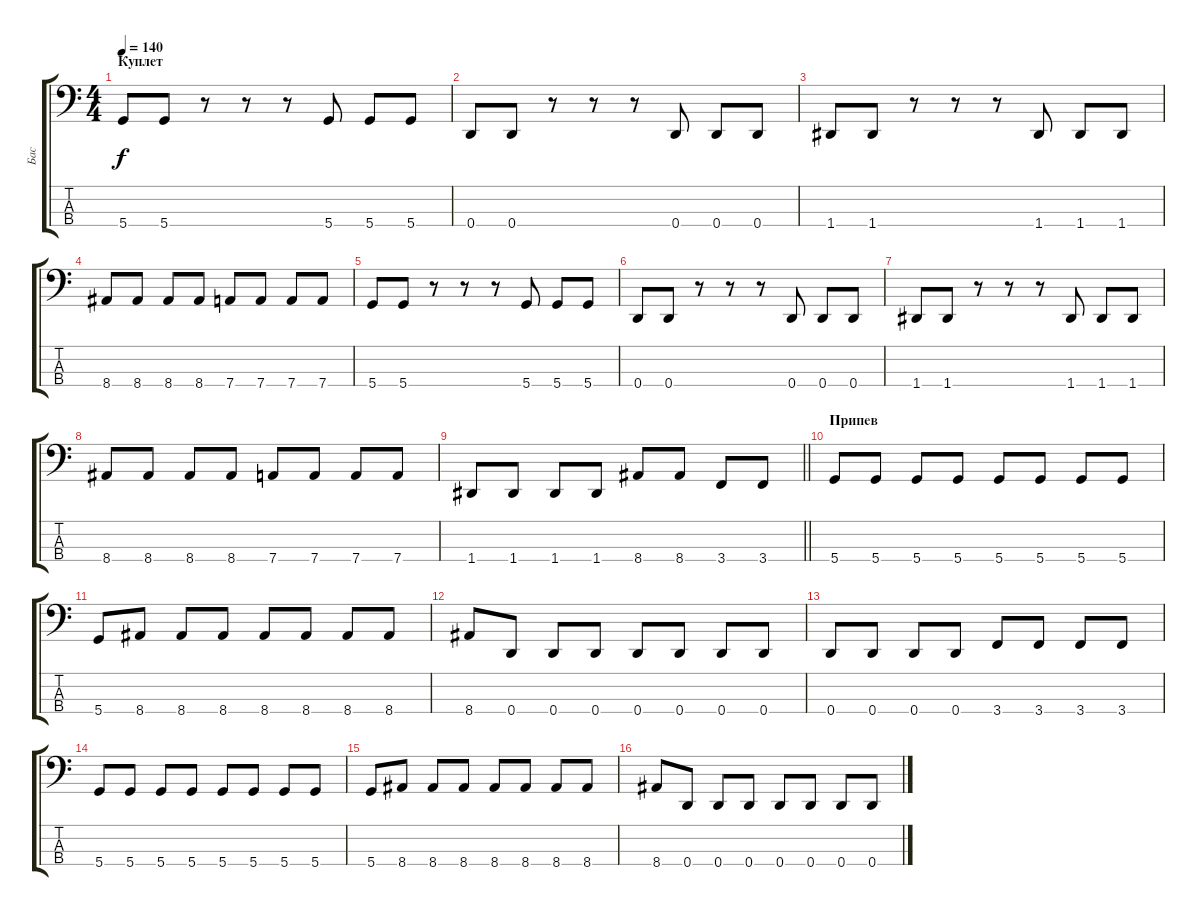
\track ("Бас" "Бас") {instrument electricbasspick}
\staff {score tabs}
\tuning (F2 C2 G1 D1) {hide}
\ts (4 4)
\section ("" "Куплет")
\tempo 140
\clef f4
\ks c
5.4.8{dy f} 5.4.8 r.8 r.8 r.8 5.4.8 5.4.8 5.4.8 |
0.4.8 0.4.8 r.8 r.8 r.8 0.4.8 0.4.8 0.4.8 |
1.4.8 1.4.8 r.8 r.8 r.8 1.4.8 1.4.8 1.4.8 |
8.4.8 8.4.8 8.4.8 8.4.8 7.4.8 7.4.8 7.4.8 7.4.8 |
5.4.8 5.4.8 r.8 r.8 r.8 5.4.8 5.4.8 5.4.8 |
0.4.8 0.4.8 r.8 r.8 r.8 0.4.8 0.4.8 0.4.8 |
1.4.8 1.4.8 r.8 r.8 r.8 1.4.8 1.4.8 1.4.8 |
8.4.8 8.4.8 8.4.8 8.4.8 7.4.8 7.4.8 7.4.8 7.4.8 |
\barLineRight lightlight
1.4.8 1.4.8 1.4.8 1.4.8 8.4.8 8.4.8 3.4.8 3.4.8 |
\section ("" "Припев")
5.4.8 5.4.8 5.4.8 5.4.8 5.4.8 5.4.8 5.4.8 5.4.8 |
5.4.8 8.4.8 8.4.8 8.4.8 8.4.8 8.4.8 8.4.8 8.4.8 |
8.4.8 0.4.8 0.4.8 0.4.8 0.4.8 0.4.8 0.4.8 0.4.8 |
0.4.8 0.4.8 0.4.8 0.4.8 3.4.8 3.4.8 3.4.8 3.4.8 |
5.4.8 5.4.8 5.4.8 5.4.8 5.4.8 5.4.8 5.4.8 5.4.8 |
5.4.8 8.4.8 8.4.8 8.4.8 8.4.8 8.4.8 8.4.8 8.4.8 |
8.4.8 0.4.8 0.4.8 0.4.8 0.4.8 0.4.8 0.4.8 0.4.8
